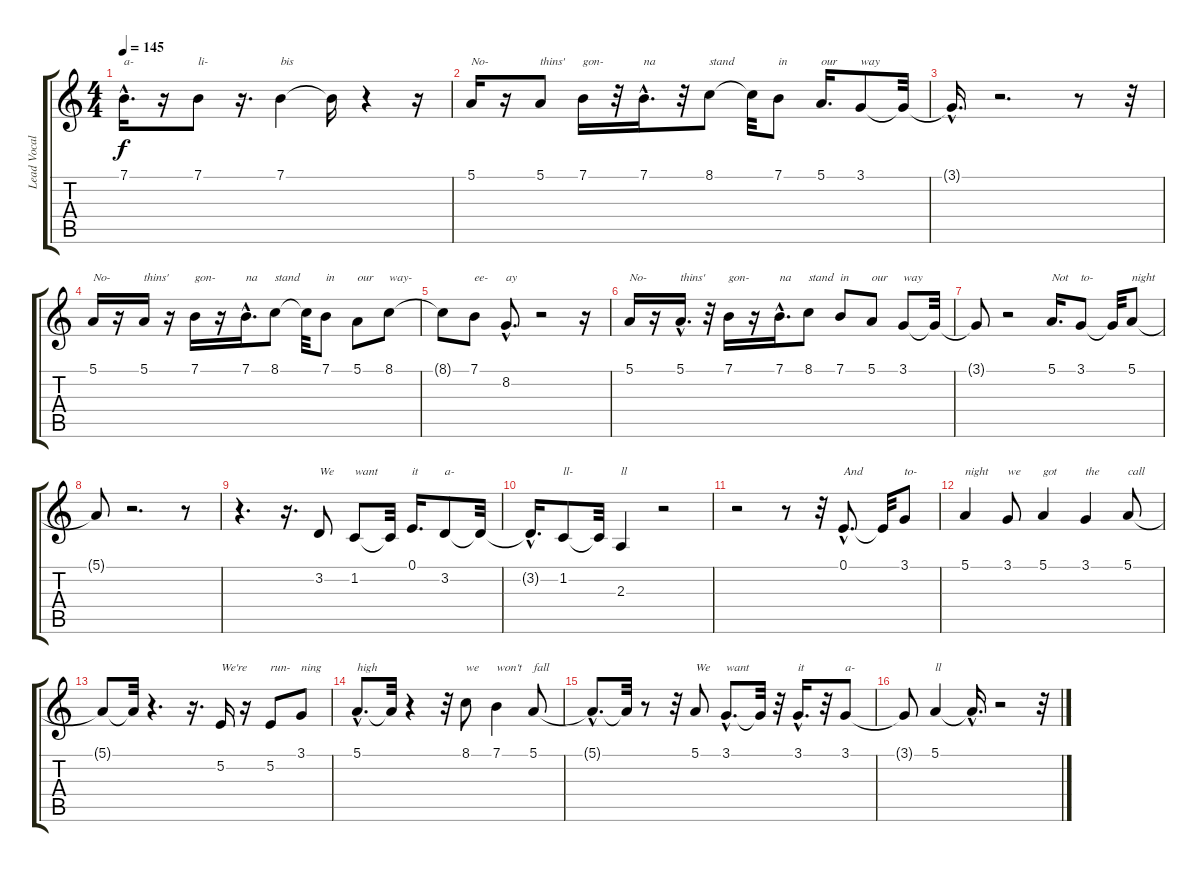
\track ("Lead Vocals" "Lead Vocal") {instrument lead8bassandlead}
\staff {score tabs}
\tuning (E4 B3 G3 D3 A2 E2) {hide}
\ts (4 4)
\tempo 145
\clef g2
\ks c
7.1{hac}.16{d txt "a-" dy f} r.16 7.1.8{txt "li-"} r.16{d} 7.1.4{txt "bis"} 7.1{t}.16 r.4 r.16 |
5.1.16{txt "No-"} r.16 5.1.8{txt "thins'"} 7.1.16{txt "gon-"} r.32 7.1{hac}.16{d txt "na"} r.32 8.1.8{txt "stand"} 8.1{t}.32 7.1.8{txt "in"} 5.1.16{d txt "our"} 3.1.8{txt "way"} 3.1{t}.32 |
3.1{hac t}.16{d} r.2{d} r.8 r.32 |
5.1.16{txt "No-"} r.16 5.1.16{txt "thins'"} r.16 7.1.16{txt "gon-"} r.16 7.1{hac}.16{d txt "na"} 8.1.8{txt "stand"} 8.1{t}.32 7.1.8{txt "in"} 5.1.8{txt "our"} 8.1.8{txt "way-"} |
8.1{t}.8 7.1.8{txt "ee-"} 8.2{hac}.8{d txt "ay"} r.2 r.16 |
5.1.16{txt "No-"} r.16 5.1{hac}.16{d txt "thins'"} r.32 7.1.16{txt "gon-"} r.16 7.1{hac}.16{d txt "na"} 8.1.8{txt "stand"} 7.1.8{txt "in"} 5.1.8{txt "our"} 3.1.8{txt "way"} 3.1{t}.32 |
3.1{t}.8 r.2 5.1.16{d txt "Not"} 3.1.8{txt "to-"} 3.1{t}.32 5.1.8{txt "night"} |
5.1{t}.8 r.2{d} r.8 |
r.4{d} r.16{d} 3.2.8{txt "We"} 1.2.8{txt "want"} 1.2{t}.32 0.1.16{d txt "it"} 3.2.8{txt "a-"} 3.2{t}.32 |
3.2{hac t}.16{d} 1.2.8{txt "ll-"} 1.2{t}.32 2.3.4{txt "ll"} r.2 |
r.2 r.8 r.32 0.1{hac}.8{d txt "And"} 0.1{t}.32 3.1.8{txt "to-"} |
5.1.4{txt "night"} 3.1.8{txt "we"} 5.1.4{txt "got"} 3.1.4{txt "the"} 5.1.8{txt "call"} |
5.1{t}.8 5.1{t}.32 r.4{d} r.16{d} 5.2.16{txt "We're"} r.16 5.2.8{txt "run-"} 3.1.8{txt "ning"} |
5.1{hac}.8{d txt "high"} 5.1{t}.32 r.4 r.32 8.1.8{txt "we"} 7.1.4{txt "won't"} 5.1.8{txt "fall"} |
5.1{hac t}.8{d} 5.1{t}.32 r.8 r.32 5.1.8{txt "We"} 3.1{hac}.8{d txt "want"} 3.1{t}.32 r.32 3.1{hac}.16{d txt "it"} r.32 3.1.8{txt "a-"} |
3.1{t}.8 5.1.4{txt "ll"} 5.1{hac t}.16{d} r.2 r.32
